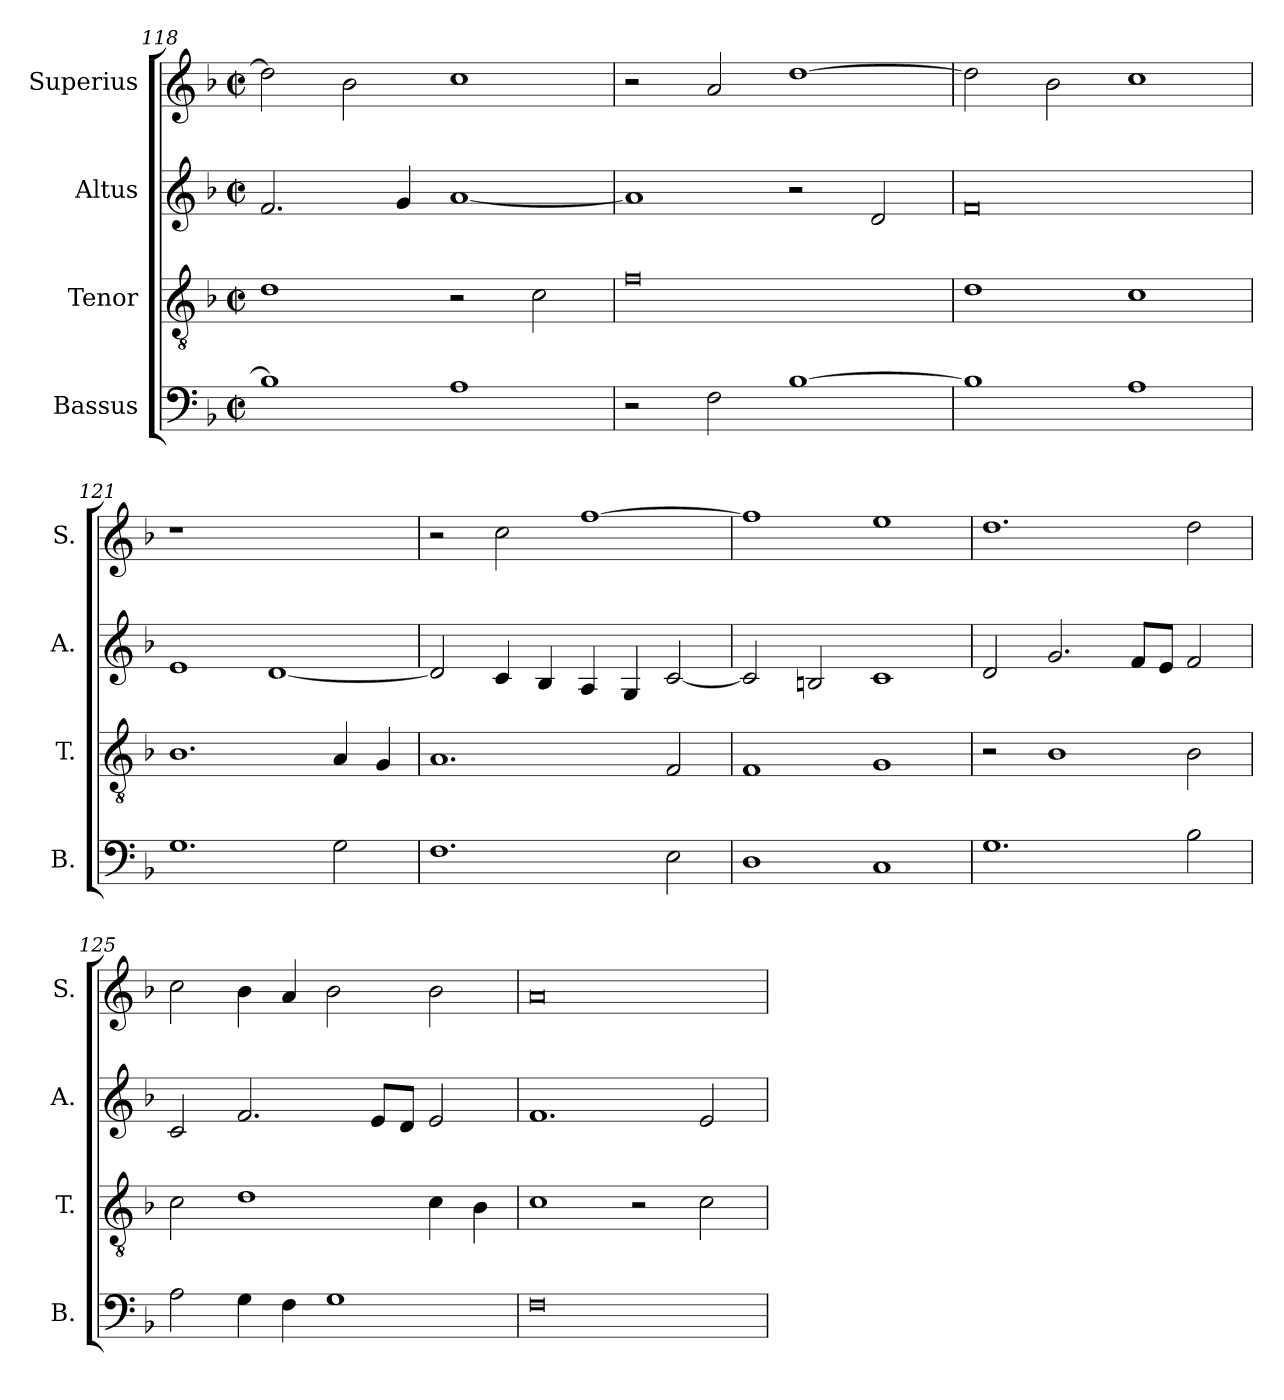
**kern	**kern	**kern	**kern
*part4	*part3	*part2	*part1
*staff4	*staff3	*staff2	*staff1
*I"Bassus	*I"Tenor	*I"Altus	*I"Superius
*I'B.	*I'T.	*I'A.	*I'S.
*clefF4	*clefGv2	*clefG2	*clefG2
*	*ITrd7c12	*	*
*k[b-]	*k[b-]	*k[b-]	*k[b-]
*F:	*F:	*F:	*F:
*M2/2	*M2/2	*M2/2	*M2/2
*met(c|)	*met(c|)	*met(c|)	*met(c|)
=118	=118	=118	=118
1B-i]	1Di	2.fi/	2ddi\]
.	.	.	2b-i\
.	.	4gi/	.
1Ai	2r	[<1ai	1cci
.	2Ci\	.	.
=119	=119	=119	=119
2r	0Fi	1ai]	2r
2Fi\	.	.	2ai/
[>1B-i	.	2r	[>1ddi
.	.	2di/	.
=120	=120	=120	=120
1B-i]	1Di	0fi	2ddi\]
.	.	.	2b-i\
1Ai	1Ci	.	1cci
!!LO:PB:g=z
=121	=121	=121	=121
!	!	!	!LO:N:vis=1
1.Gi	1.BB-i	1ei	1r
.	.	[<1di	1ryy
2Gi\	4AAi/	.	.
.	4GGi/	.	.
=122	=122	=122	=122
1.Fi	1.AAi	2di/]	2r
.	.	4ci/	2cci\
.	.	4B-i/	.
.	.	4Ai/	[>1ffi
.	.	4Gi/	.
2Ei\	2FFi/	[<2ci/	.
=123	=123	=123	=123
1Di	1FFi	2ci/]	1ffi]
.	.	2Bni/	.
1Ci	1GGi	1ci	1eei
=124	=124	=124	=124
1.Gi	2r	2di/	1.ddi
.	1BB-i	2.gi/	.
.	.	8fi/L	.
.	.	8ei/J	.
2B-i\	2BB-i\	2fi/	2ddi\
=125	=125	=125	=125
2Ai\	2Ci\	2ci/	2cci\
4Gi\	1Di	2.fi/	4b-i\
4Fi\	.	.	4ai/
1Gi	.	.	2b-i\
.	.	8ei/L	.
.	.	8di/J	.
.	4Ci\	2ei/	2b-i\
.	4BB-i\	.	.
!!LO:LB:g=z
=126	=126	=126	=126
0Fi	1Ci	1.fi	0ai
.	2r	.	.
.	2Ci\	2ei/	.
=	=	=	=
*-	*-	*-	*-
